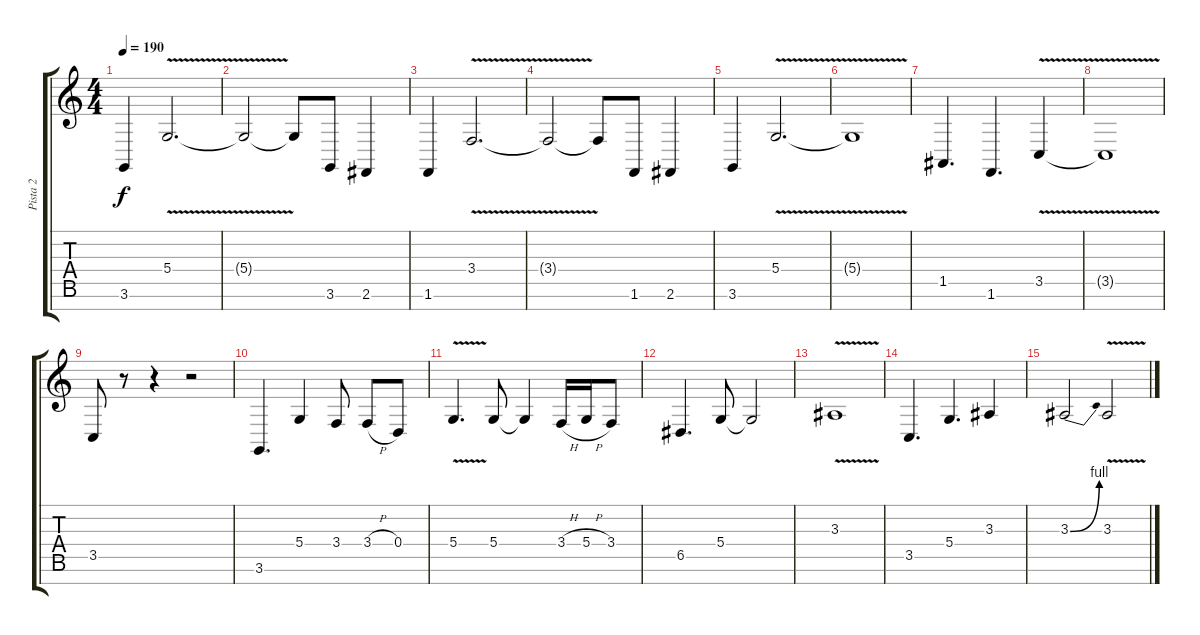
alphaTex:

\track ("Pista 2" "Pista 2") {instrument drawbarorgan}
\staff {score tabs}
\tuning (E4 B3 G3 D3 A2 E2 B1) {hide}
\ts (4 4)
\tempo 190
\clef g2
\ks c
3.6.4{dy f} 5.4{v}.2{d} |
5.4{t}.2 5.4{t}.8 3.6.8 2.6.4 |
1.6.4 3.4{v}.2{d} |
3.4{t}.2 3.4{t}.8 1.6.8 2.6.4 |
3.6.4 5.4{v}.2{d} |
5.4{t}.1 |
1.5.4{d} 1.6.4{d} 3.5{v}.4 |
3.5{t}.1 |
3.5.8 r.8 r.4 r.2 |
3.6.4{d} 5.4.4 3.4.8 3.4{h}.8 0.4.8 |
5.4{v}.4{d} 5.4.8 5.4{t}.4 3.4{h}.16 5.4{h}.16 3.4.8 |
6.5.4{d} 5.4.8 5.4{t}.2 |
3.3{v}.1 |
3.5.4{d} 5.4.4{d} 3.3.4 |
3.3{be (bend 0 0 60 4)}.2 3.3{v}.2
